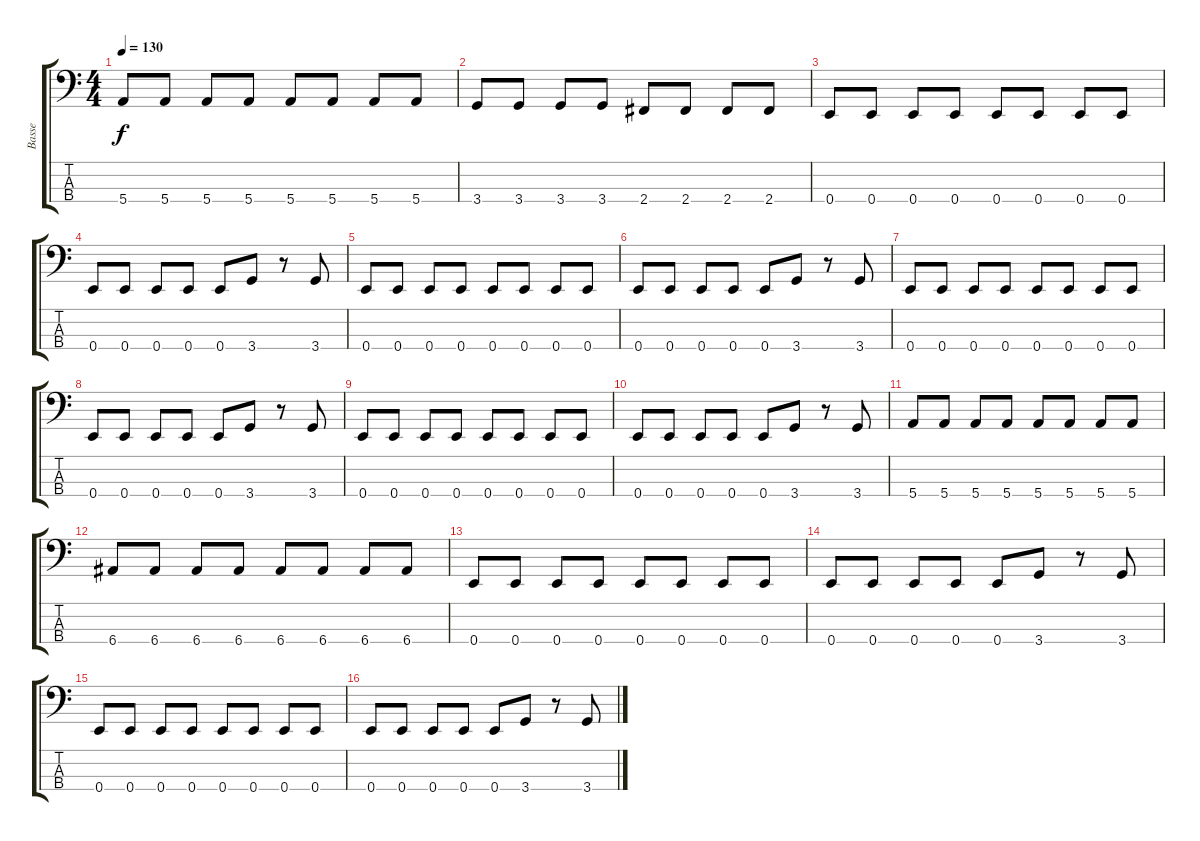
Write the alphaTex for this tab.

\track ("Basse" "Basse") {instrument electricbassfinger}
\staff {score tabs}
\tuning (G2 D2 A1 E1) {hide}
\ts (4 4)
\tempo 130
\clef f4
\ks c
5.4.8{dy f} 5.4.8 5.4.8 5.4.8 5.4.8 5.4.8 5.4.8 5.4.8 |
3.4.8 3.4.8 3.4.8 3.4.8 2.4.8 2.4.8 2.4.8 2.4.8 |
0.4.8 0.4.8 0.4.8 0.4.8 0.4.8 0.4.8 0.4.8 0.4.8 |
0.4.8 0.4.8 0.4.8 0.4.8 0.4.8 3.4.8 r.8 3.4.8 |
0.4.8 0.4.8 0.4.8 0.4.8 0.4.8 0.4.8 0.4.8 0.4.8 |
0.4.8 0.4.8 0.4.8 0.4.8 0.4.8 3.4.8 r.8 3.4.8 |
0.4.8 0.4.8 0.4.8 0.4.8 0.4.8 0.4.8 0.4.8 0.4.8 |
0.4.8 0.4.8 0.4.8 0.4.8 0.4.8 3.4.8 r.8 3.4.8 |
0.4.8 0.4.8 0.4.8 0.4.8 0.4.8 0.4.8 0.4.8 0.4.8 |
0.4.8 0.4.8 0.4.8 0.4.8 0.4.8 3.4.8 r.8 3.4.8 |
5.4.8 5.4.8 5.4.8 5.4.8 5.4.8 5.4.8 5.4.8 5.4.8 |
6.4.8 6.4.8 6.4.8 6.4.8 6.4.8 6.4.8 6.4.8 6.4.8 |
0.4.8 0.4.8 0.4.8 0.4.8 0.4.8 0.4.8 0.4.8 0.4.8 |
0.4.8 0.4.8 0.4.8 0.4.8 0.4.8 3.4.8 r.8 3.4.8 |
0.4.8 0.4.8 0.4.8 0.4.8 0.4.8 0.4.8 0.4.8 0.4.8 |
0.4.8 0.4.8 0.4.8 0.4.8 0.4.8 3.4.8 r.8 3.4.8
